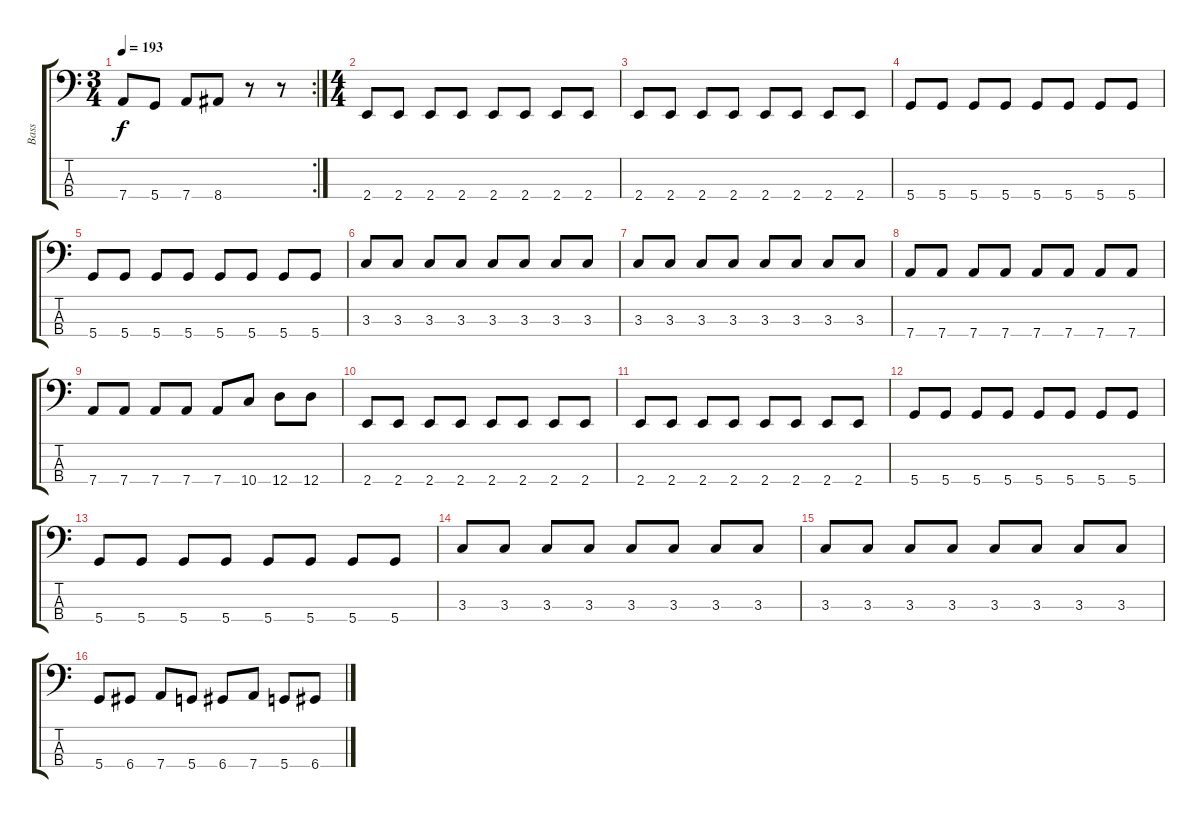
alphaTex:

\track ("Bass" "Bass") {instrument electricbasspick}
\staff {score tabs}
\tuning (G2 D2 A1 D1) {hide}
\rc 2
\ts (3 4)
\tempo 193
\clef f4
\ks c
7.4.8{dy f} 5.4.8 7.4.8 8.4.8 r.8 r.8 |
\ts (4 4)
2.4.8 2.4.8 2.4.8 2.4.8 2.4.8 2.4.8 2.4.8 2.4.8 |
2.4.8 2.4.8 2.4.8 2.4.8 2.4.8 2.4.8 2.4.8 2.4.8 |
5.4.8 5.4.8 5.4.8 5.4.8 5.4.8 5.4.8 5.4.8 5.4.8 |
5.4.8 5.4.8 5.4.8 5.4.8 5.4.8 5.4.8 5.4.8 5.4.8 |
3.3.8 3.3.8 3.3.8 3.3.8 3.3.8 3.3.8 3.3.8 3.3.8 |
3.3.8 3.3.8 3.3.8 3.3.8 3.3.8 3.3.8 3.3.8 3.3.8 |
7.4.8 7.4.8 7.4.8 7.4.8 7.4.8 7.4.8 7.4.8 7.4.8 |
7.4.8 7.4.8 7.4.8 7.4.8 7.4.8 10.4.8 12.4.8 12.4.8 |
2.4.8 2.4.8 2.4.8 2.4.8 2.4.8 2.4.8 2.4.8 2.4.8 |
2.4.8 2.4.8 2.4.8 2.4.8 2.4.8 2.4.8 2.4.8 2.4.8 |
5.4.8 5.4.8 5.4.8 5.4.8 5.4.8 5.4.8 5.4.8 5.4.8 |
5.4.8 5.4.8 5.4.8 5.4.8 5.4.8 5.4.8 5.4.8 5.4.8 |
3.3.8 3.3.8 3.3.8 3.3.8 3.3.8 3.3.8 3.3.8 3.3.8 |
3.3.8 3.3.8 3.3.8 3.3.8 3.3.8 3.3.8 3.3.8 3.3.8 |
5.4.8 6.4.8 7.4.8 5.4.8 6.4.8 7.4.8 5.4.8 6.4.8
